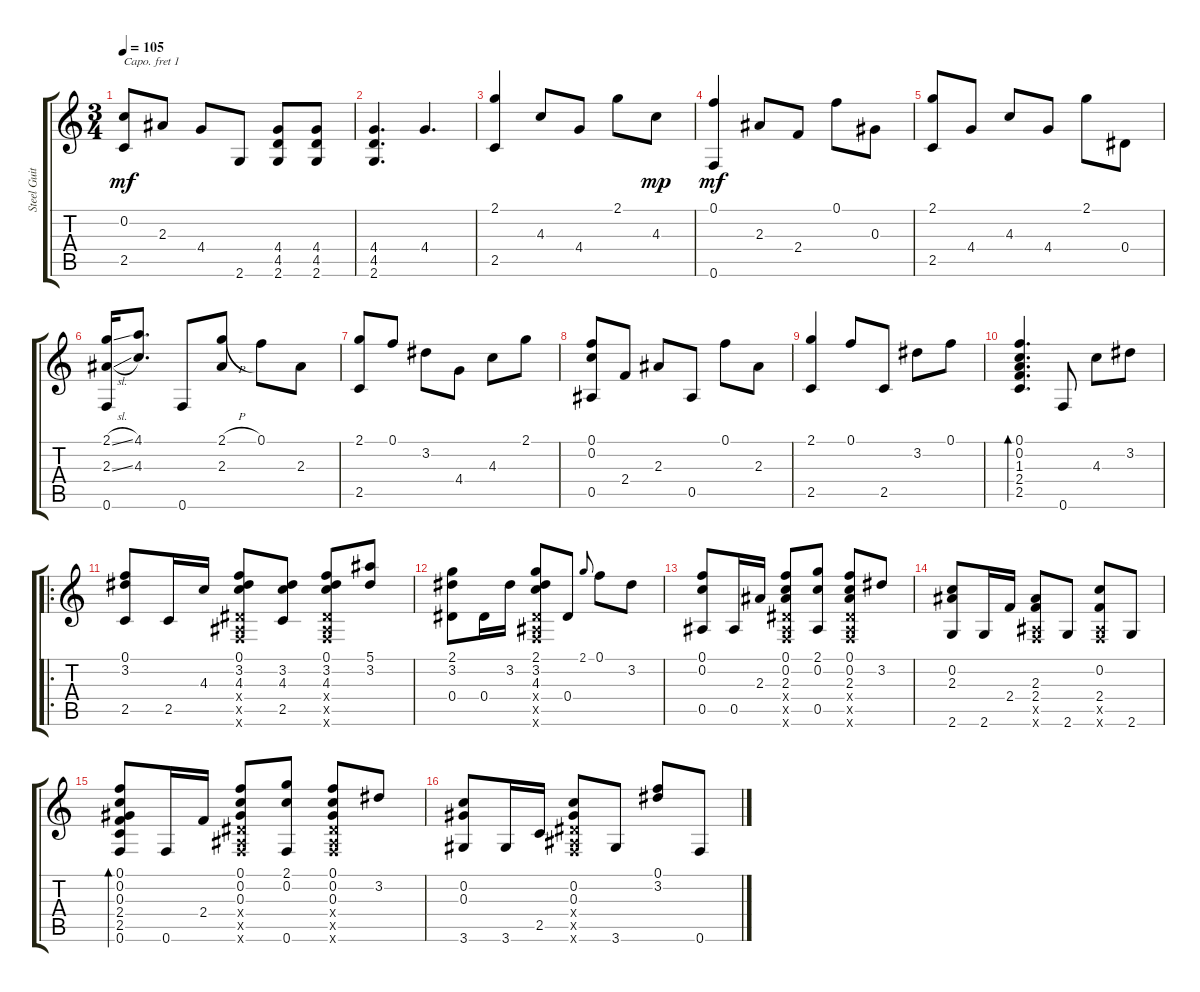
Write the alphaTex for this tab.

\track ("Steel Guitar" "Steel Guit") {instrument acousticguitarsteel}
\staff {score tabs}
\capo 1
\tuning (E4 B3 G3 D3 A2 E2) {hide}
\ts (3 4)
\tempo 105
\clef g2
\ks c
(0.2 2.5).8{dy mf} 2.3.8 4.4.8 2.6.8 (4.4 4.5 2.6).8 (4.4 4.5 2.6).8 |
(4.4 4.5 2.6).4{d} 4.4.4{d} |
(2.1 2.5).4 4.3.8 4.4.8 2.1.8 4.3.8{dy mp} |
(0.1 0.6).4{dy mf} 2.3.8 2.4.8 0.1.8 0.3.8 |
(2.1 2.5).8 4.4.8 4.3.8 4.4.8 2.1.8 0.4.8 |
(2.1{sl} 2.3{sl} 0.6).16 (4.1 4.3).8{d} 0.6.8 (2.1{h} 2.3).8 0.1.8 2.3.8 |
(2.1 2.5).8 0.1.8 3.2.8 4.4.8 4.3.8 2.1.8 |
(0.1 0.2 0.5).8 2.4.8 2.3.8 0.5.8 0.1.8 2.3.8 |
(2.1 2.5).4 0.1.8 2.5.8 3.2.8 0.1.8 |
(0.1 0.2 1.3 2.4 2.5).4{d bd 120} 0.6.8 4.3.8 3.2.8 |
\ro
(0.1 3.2 2.5).8 2.5.16 4.3.16 (0.1 3.2 4.3 0.4{x} 0.5{x} 0.6{x}).8 (3.2 4.3 2.5).8 (0.1 3.2 4.3 0.4{x} 0.5{x} 0.6{x}).8 (5.1 3.2).8 |
(2.1 3.2 0.4).8 0.4.16 3.2.16 (2.1 3.2 4.3 0.4{x} 0.5{x} 0.6{x}).8 0.4.8 2.1.8{gr onbeat} 0.1.8 3.2.8 |
(0.1 0.2 0.5).8 0.5.16 2.3.16 (0.1 0.2 2.3 0.4{x} 0.5{x} 0.6{x}).8 (2.1 0.2 0.5).8 (0.1 0.2 2.3 0.4{x} 0.5{x} 0.6{x}).8 3.2.8 |
(0.2 2.3 2.6).8 2.6.16 2.4.16 (2.3 2.4 0.5{x} 0.6{x}).8 2.6.8 (0.2 2.4 0.5{x} 0.6{x}).8 2.6.8 |
(0.1 0.2 0.3 2.4 2.5 0.6).8{bd 60} 0.6.16 2.4.16 (0.1 0.2 0.3 0.4{x} 0.5{x} 0.6{x}).8 (2.1 0.2 0.6).8 (0.1 0.2 0.3 0.4{x} 0.5{x} 0.6{x}).8 3.2.8 |
(0.2 0.3 3.6).8 3.6.16 2.5.16 (0.2 0.3 0.4{x} 0.5{x} 0.6{x}).8 3.6.8 (0.1 3.2).8 0.6.8
